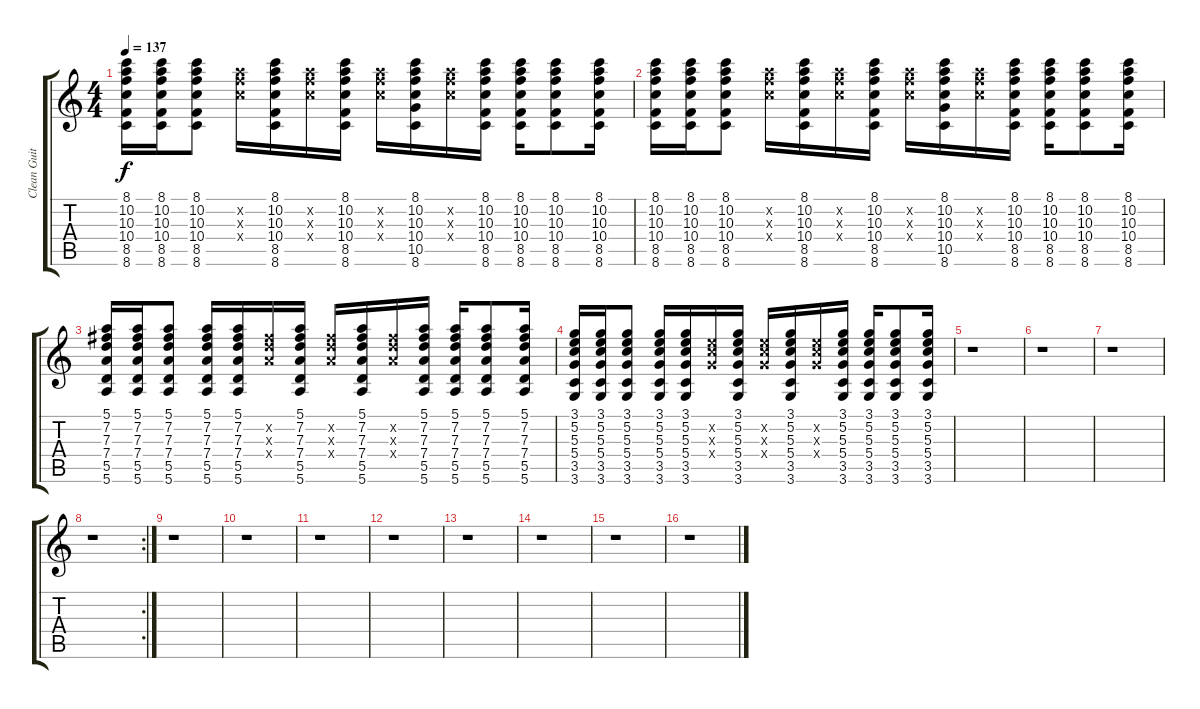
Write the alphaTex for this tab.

\track ("Clean Guitar" "Clean Guit") {instrument acousticguitarnylon}
\staff {score tabs}
\tuning (E4 B3 G3 D3 A2 E2) {hide}
\ts (4 4)
\tempo 137
\clef g2
\ks c
(8.1 10.2 10.3 10.4 8.5 8.6).16{dy f} (8.1 10.2 10.3 10.4 8.5 8.6).16 (8.1 10.2 10.3 10.4 8.5 8.6).8 (10.2{x} 10.3{x} 10.4{x}).16 (8.1 10.2 10.3 10.4 8.5 8.6).16 (10.2{x} 10.3{x} 10.4{x}).16 (8.1 10.2 10.3 10.4 8.5 8.6).16 (10.2{x} 10.3{x} 10.4{x}).16 (8.1 10.2 10.3 10.4 10.5 8.6).16 (10.2{x} 10.3{x} 10.4{x}).16 (8.1 10.2 10.3 10.4 8.5 8.6).16 (8.1 10.2 10.3 10.4 8.5 8.6).16 (8.1 10.2 10.3 10.4 8.5 8.6).8 (8.1 10.2 10.3 10.4 8.5 8.6).16 |
(8.1 10.2 10.3 10.4 8.5 8.6).16 (8.1 10.2 10.3 10.4 8.5 8.6).16 (8.1 10.2 10.3 10.4 8.5 8.6).8 (10.2{x} 10.3{x} 10.4{x}).16 (8.1 10.2 10.3 10.4 8.5 8.6).16 (10.2{x} 10.3{x} 10.4{x}).16 (8.1 10.2 10.3 10.4 8.5 8.6).16 (10.2{x} 10.3{x} 10.4{x}).16 (8.1 10.2 10.3 10.4 10.5 8.6).16 (10.2{x} 10.3{x} 10.4{x}).16 (8.1 10.2 10.3 10.4 8.5 8.6).16 (8.1 10.2 10.3 10.4 8.5 8.6).16 (8.1 10.2 10.3 10.4 8.5 8.6).8 (8.1 10.2 10.3 10.4 8.5 8.6).16 |
(5.1 7.2 7.3 7.4 5.5 5.6).16 (5.1 7.2 7.3 7.4 5.5 5.6).16 (5.1 7.2 7.3 7.4 5.5 5.6).8 (5.1 7.2 7.3 7.4 5.5 5.6).16 (5.1 7.2 7.3 7.4 5.5 5.6).16 (7.2{x} 7.3{x} 7.4{x}).16 (5.1 7.2 7.3 7.4 5.5 5.6).16 (7.2{x} 7.3{x} 7.4{x}).16 (5.1 7.2 7.3 7.4 5.5 5.6).16 (7.2{x} 7.3{x} 7.4{x}).16 (5.1 7.2 7.3 7.4 5.5 5.6).16 (5.1 7.2 7.3 7.4 5.5 5.6).16 (5.1 7.2 7.3 7.4 5.5 5.6).8 (5.1 7.2 7.3 7.4 5.5 5.6).16 |
(3.1 5.2 5.3 5.4 3.5 3.6).16 (3.1 5.2 5.3 5.4 3.5 3.6).16 (3.1 5.2 5.3 5.4 3.5 3.6).8 (3.1 5.2 5.3 5.4 3.5 3.6).16 (3.1 5.2 5.3 5.4 3.5 3.6).16 (5.2{x} 5.3{x} 5.4{x}).16 (3.1 5.2 5.3 5.4 3.5 3.6).16 (5.2{x} 5.3{x} 5.4{x}).16 (3.1 5.2 5.3 5.4 3.5 3.6).16 (5.2{x} 5.3{x} 5.4{x}).16 (3.1 5.2 5.3 5.4 3.5 3.6).16 (3.1 5.2 5.3 5.4 3.5 3.6).16 (3.1 5.2 5.3 5.4 3.5 3.6).8 (3.1 5.2 5.3 5.4 3.5 3.6).16 |
r.1 |
r.1 |
r.1 |
\rc 2
r.1 |
r.1 |
r.1 |
r.1 |
r.1 |
r.1 |
r.1 |
r.1 |
r.1
